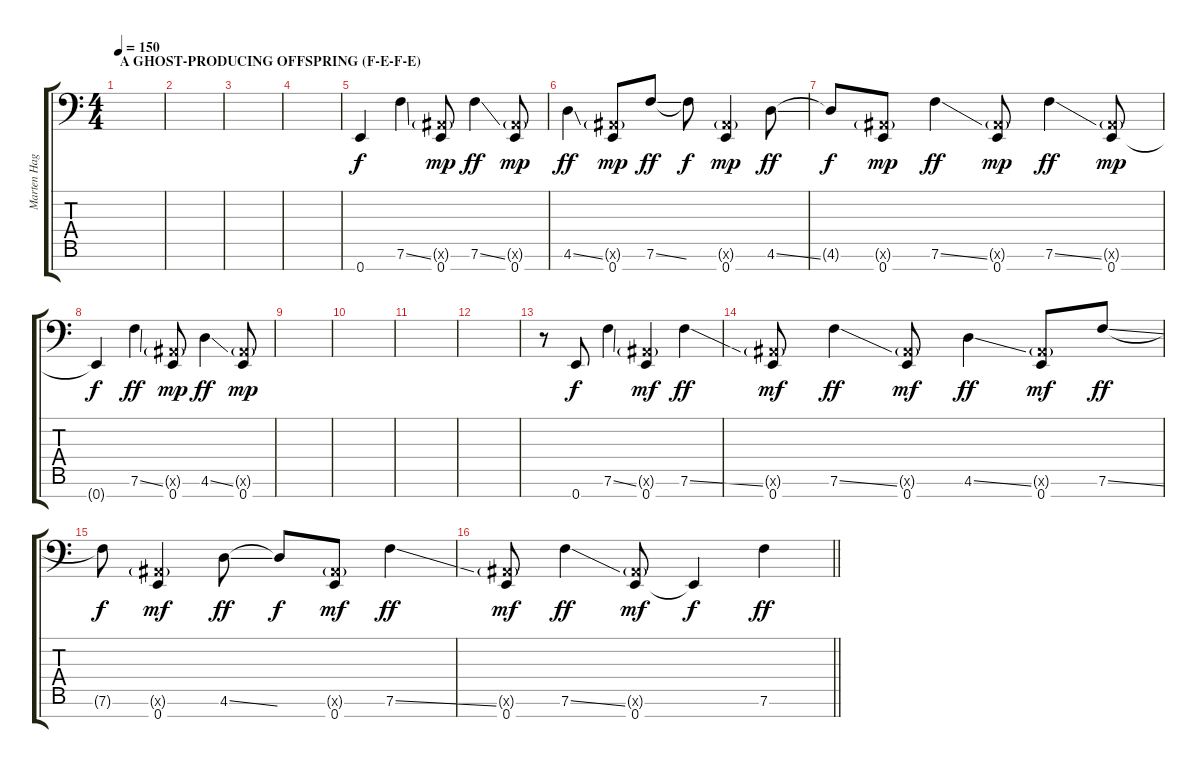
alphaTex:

\track ("Marten Hagstrom (8 string Guitar in E)" "Marten Hag") {instrument overdrivenguitar}
\staff {score tabs}
\tuning (Bb3 F3 Db3 Ab2 Eb2 Bb1 E1) {hide}
\ts (4 4)
\section ("" "A GHOST-PRODUCING OFFSPRING (F-E-F-E)")
\tempo 150
\clef f4
\ks c
|
|
|
|
0.7.4 7.6{ss}.4 (0.6{g x} 0.7).8{dy mp} 7.6{ss}.4{dy ff} (0.6{g x} 0.7).8{dy mp} |
4.6{ss}.4{dy ff} (0.6{g x} 0.7).8{dy mp} 7.6{ss}.8{dy ff} 7.6{t}.8{dy f} (0.6{g x} 0.7).4{dy mp} 4.6{ss}.8{dy ff} |
4.6{t}.8{dy f} (0.6{g x} 0.7).8{dy mp} 7.6{ss}.4{dy ff} (0.6{g x} 0.7).8{dy mp} 7.6{ss}.4{dy ff} (0.6{g x} 0.7).8{dy mp} |
0.7{t}.4{dy f} 7.6{ss}.4{dy ff} (0.6{g x} 0.7).8{dy mp} 4.6{ss}.4{dy ff} (0.6{g x} 0.7).8{dy mp} |
|
|
|
|
r.8 0.7.8{dy f} 7.6{ss}.4 (0.6{g x} 0.7).4{dy mf} 7.6{ss}.4{dy ff} |
(0.6{g x} 0.7).8{dy mf} 7.6{ss}.4{dy ff} (0.6{g x} 0.7).8{dy mf} 4.6{ss}.4{dy ff} (0.6{g x} 0.7).8{dy mf} 7.6{ss}.8{dy ff} |
7.6{t}.8{dy f} (0.6{g x} 0.7).4{dy mf} 4.6{ss}.8{dy ff} 4.6{t}.8{dy f} (0.6{g x} 0.7).8{dy mf} 7.6{ss}.4{dy ff} |
\barLineRight lightlight
(0.6{g x} 0.7).8{dy mf} 7.6{ss}.4{dy ff} (0.6{g x} 0.7).8{dy mf} 0.7{t}.4{dy f} 7.6{ss}.4{dy ff}
